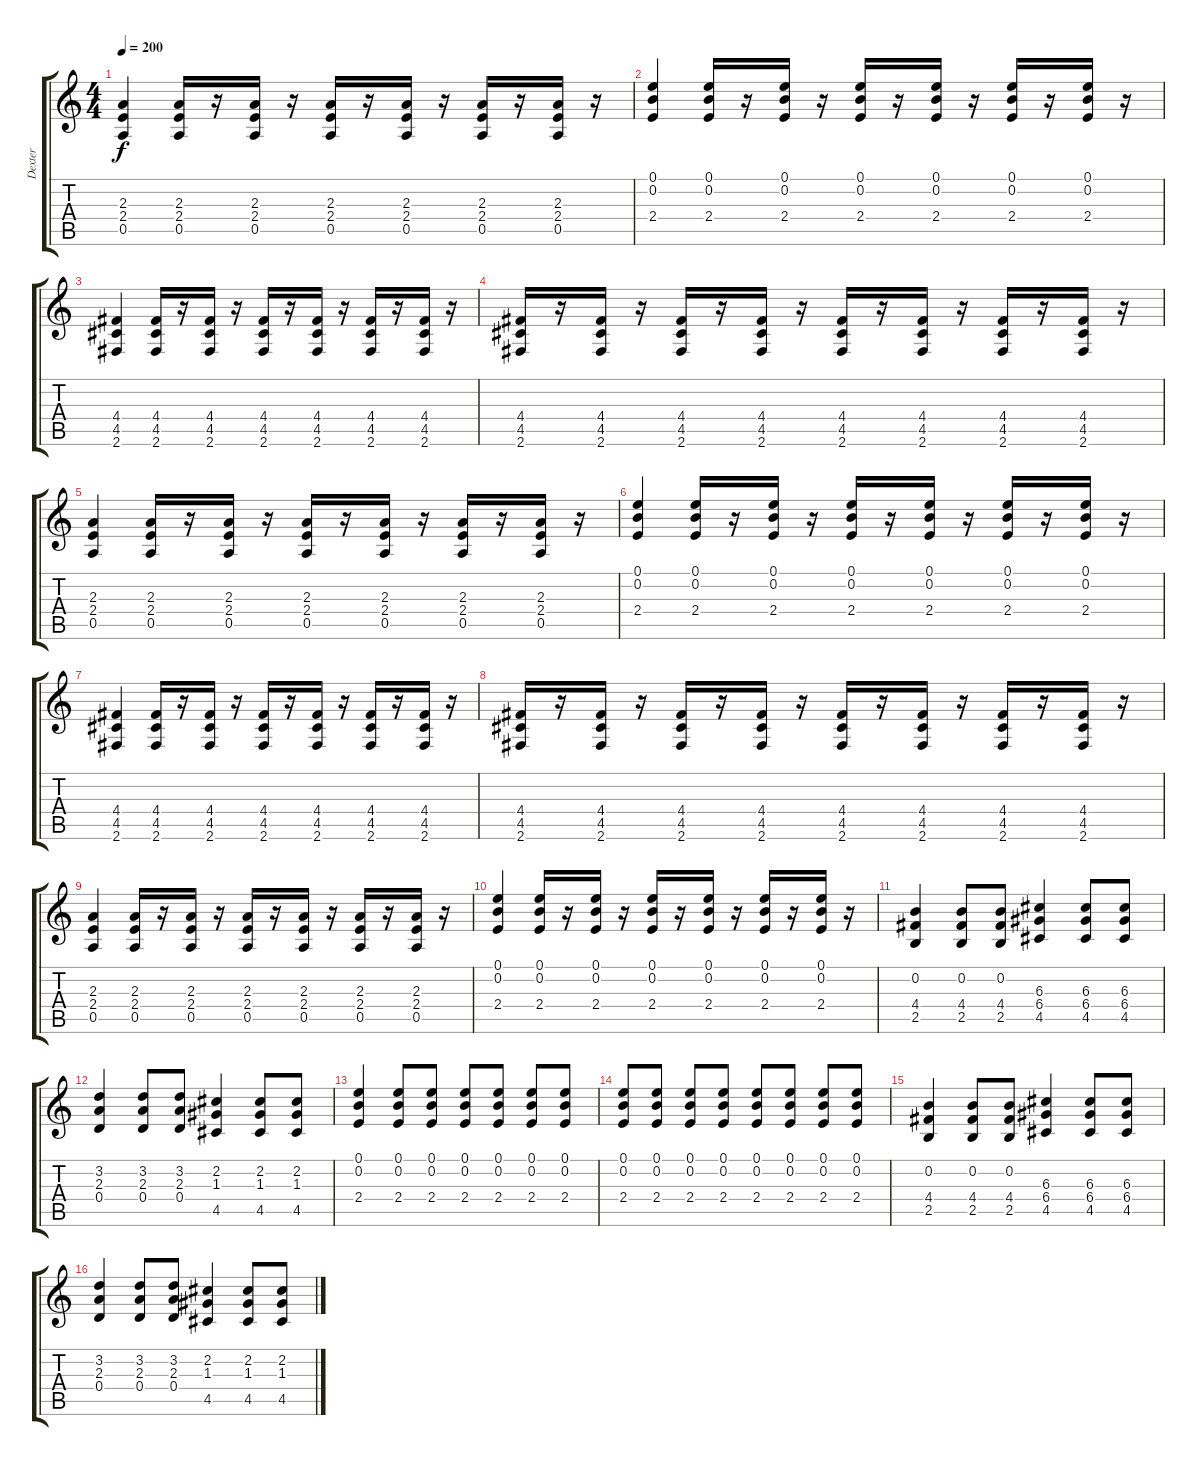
\track ("Dexter" "Dexter") {instrument distortionguitar}
\staff {score tabs}
\tuning (E4 B3 G3 D3 A2 E2) {hide}
\ts (4 4)
\tempo 200
\clef g2
\ks c
(2.3 2.4 0.5).4{dy f} (2.3 2.4 0.5).16 r.16 (2.3 2.4 0.5).16 r.16 (2.3 2.4 0.5).16 r.16 (2.3 2.4 0.5).16 r.16 (2.3 2.4 0.5).16 r.16 (2.3 2.4 0.5).16 r.16 |
(0.1 0.2 2.4).4 (0.1 0.2 2.4).16 r.16 (0.1 0.2 2.4).16 r.16 (0.1 0.2 2.4).16 r.16 (0.1 0.2 2.4).16 r.16 (0.1 0.2 2.4).16 r.16 (0.1 0.2 2.4).16 r.16 |
(4.4 4.5 2.6).4 (4.4 4.5 2.6).16 r.16 (4.4 4.5 2.6).16 r.16 (4.4 4.5 2.6).16 r.16 (4.4 4.5 2.6).16 r.16 (4.4 4.5 2.6).16 r.16 (4.4 4.5 2.6).16 r.16 |
(4.4 4.5 2.6).16 r.16 (4.4 4.5 2.6).16 r.16 (4.4 4.5 2.6).16 r.16 (4.4 4.5 2.6).16 r.16 (4.4 4.5 2.6).16 r.16 (4.4 4.5 2.6).16 r.16 (4.4 4.5 2.6).16 r.16 (4.4 4.5 2.6).16 r.16 |
(2.3 2.4 0.5).4 (2.3 2.4 0.5).16 r.16 (2.3 2.4 0.5).16 r.16 (2.3 2.4 0.5).16 r.16 (2.3 2.4 0.5).16 r.16 (2.3 2.4 0.5).16 r.16 (2.3 2.4 0.5).16 r.16 |
(0.1 0.2 2.4).4 (0.1 0.2 2.4).16 r.16 (0.1 0.2 2.4).16 r.16 (0.1 0.2 2.4).16 r.16 (0.1 0.2 2.4).16 r.16 (0.1 0.2 2.4).16 r.16 (0.1 0.2 2.4).16 r.16 |
(4.4 4.5 2.6).4 (4.4 4.5 2.6).16 r.16 (4.4 4.5 2.6).16 r.16 (4.4 4.5 2.6).16 r.16 (4.4 4.5 2.6).16 r.16 (4.4 4.5 2.6).16 r.16 (4.4 4.5 2.6).16 r.16 |
(4.4 4.5 2.6).16 r.16 (4.4 4.5 2.6).16 r.16 (4.4 4.5 2.6).16 r.16 (4.4 4.5 2.6).16 r.16 (4.4 4.5 2.6).16 r.16 (4.4 4.5 2.6).16 r.16 (4.4 4.5 2.6).16 r.16 (4.4 4.5 2.6).16 r.16 |
(2.3 2.4 0.5).4 (2.3 2.4 0.5).16 r.16 (2.3 2.4 0.5).16 r.16 (2.3 2.4 0.5).16 r.16 (2.3 2.4 0.5).16 r.16 (2.3 2.4 0.5).16 r.16 (2.3 2.4 0.5).16 r.16 |
(0.1 0.2 2.4).4 (0.1 0.2 2.4).16 r.16 (0.1 0.2 2.4).16 r.16 (0.1 0.2 2.4).16 r.16 (0.1 0.2 2.4).16 r.16 (0.1 0.2 2.4).16 r.16 (0.1 0.2 2.4).16 r.16 |
(0.2 4.4 2.5).4 (0.2 4.4 2.5).8 (0.2 4.4 2.5).8 (6.3 6.4 4.5).4 (6.3 6.4 4.5).8 (6.3 6.4 4.5).8 |
(3.2 2.3 0.4).4 (3.2 2.3 0.4).8 (3.2 2.3 0.4).8 (2.2 1.3 4.5).4 (2.2 1.3 4.5).8 (2.2 1.3 4.5).8 |
(0.1 0.2 2.4).4 (0.1 0.2 2.4).8 (0.1 0.2 2.4).8 (0.1 0.2 2.4).8 (0.1 0.2 2.4).8 (0.1 0.2 2.4).8 (0.1 0.2 2.4).8 |
(0.1 0.2 2.4).8 (0.1 0.2 2.4).8 (0.1 0.2 2.4).8 (0.1 0.2 2.4).8 (0.1 0.2 2.4).8 (0.1 0.2 2.4).8 (0.1 0.2 2.4).8 (0.1 0.2 2.4).8 |
(0.2 4.4 2.5).4 (0.2 4.4 2.5).8 (0.2 4.4 2.5).8 (6.3 6.4 4.5).4 (6.3 6.4 4.5).8 (6.3 6.4 4.5).8 |
(3.2 2.3 0.4).4 (3.2 2.3 0.4).8 (3.2 2.3 0.4).8 (2.2 1.3 4.5).4 (2.2 1.3 4.5).8 (2.2 1.3 4.5).8
